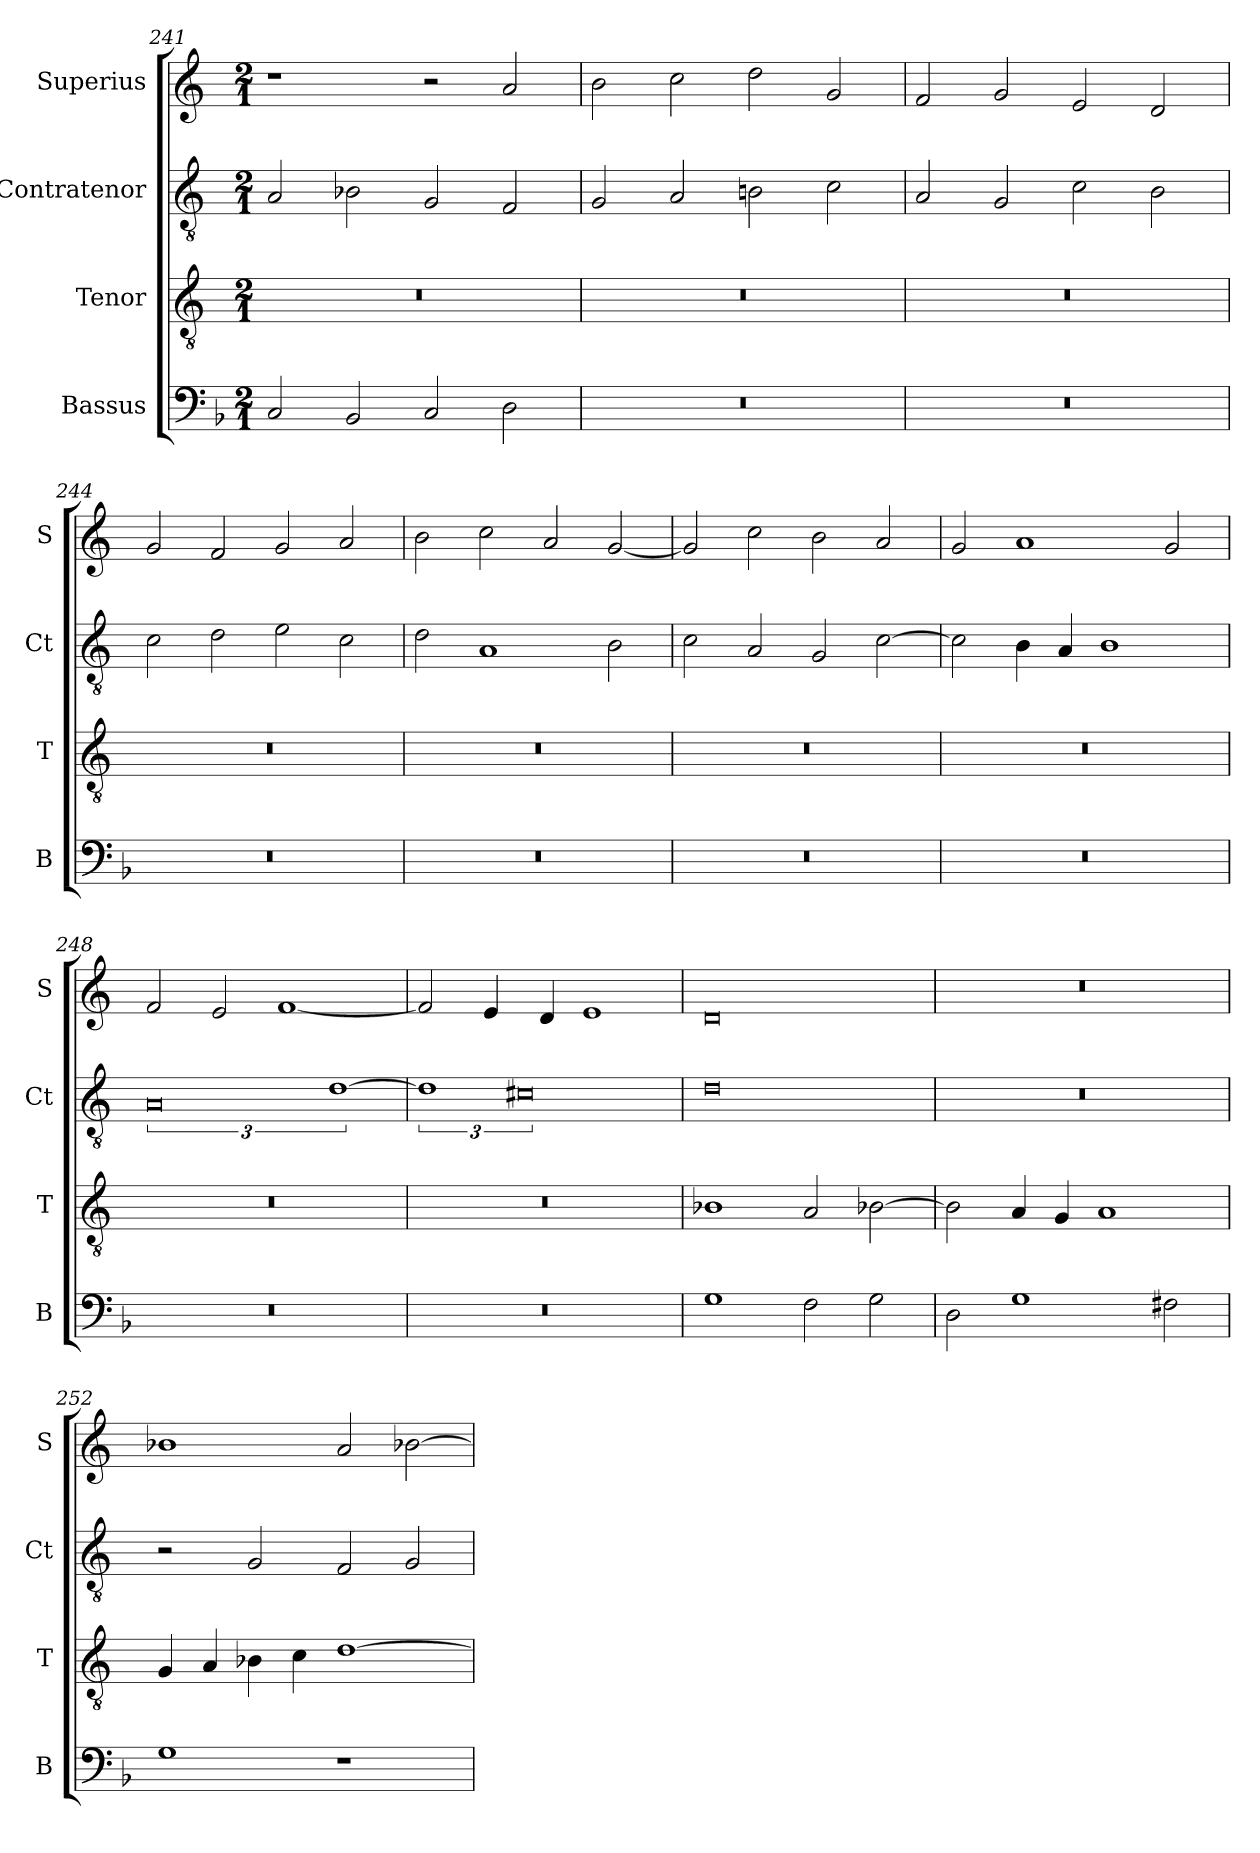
**kern	**kern	**kern	**kern
*part4	*part3	*part2	*part1
*staff4	*staff3	*staff2	*staff1
*I"Bassus	*I"Tenor	*I"Contratenor	*I"Superius
*I'B	*I'T	*I'Ct	*I'S
*clefF4	*clefGv2	*clefGv2	*clefG2
*k[b-]	*k[]	*k[]	*k[]
*M2/1	*M2/1	*M2/1	*M2/1
=241	=241	=241	=241
2C	0r	2A	1r
2BB-	.	2B-X	.
2C	.	2G	2r
2D	.	2F	2a
=242	=242	=242	=242
0r	0r	2G	2b
.	.	2A	2cc
.	.	2Bn	2dd
.	.	2c	2g
=243	=243	=243	=243
0r	0r	2A	2f
.	.	2G	2g
.	.	2c	2e
.	.	2B	2d
=244	=244	=244	=244
0r	0r	2c	2g
.	.	2d	2f
.	.	2e	2g
.	.	2c	2a
=245	=245	=245	=245
0r	0r	2d	2b
.	.	1A	2cc
.	.	.	2a
.	.	2B	[2g
=246	=246	=246	=246
0r	0r	2c	2g]
.	.	2A	2cc
.	.	2G	2b
.	.	[2c	2a
=247	=247	=247	=247
0r	0r	2c]	2g
.	.	4B	1a
.	.	4A	.
.	.	1B	.
.	.	.	2g
=248	=248	=248	=248
0r	0r	3%4A	2f
.	.	.	2e
.	.	.	[1f
.	.	[3%2d	.
=249	=249	=249	=249
0r	0r	3%2d]	2f]
.	.	.	4e
.	.	3%4c#X	.
.	.	.	4d
.	.	.	1e
=250	=250	=250	=250
1G	1B-X	0d	0d
2F	2A	.	.
2G	[2B-X	.	.
=251	=251	=251	=251
2D	2B-]	0r	0r
1G	4A	.	.
.	4G	.	.
.	1A	.	.
2F#X	.	.	.
=252	=252	=252	=252
1G	4G	2r	1b-X
.	4A	.	.
.	4B-X	2G	.
.	4c	.	.
1r	[1d	2F	2a
.	.	2G	[2b-X
=	=	=	=
*-	*-	*-	*-
